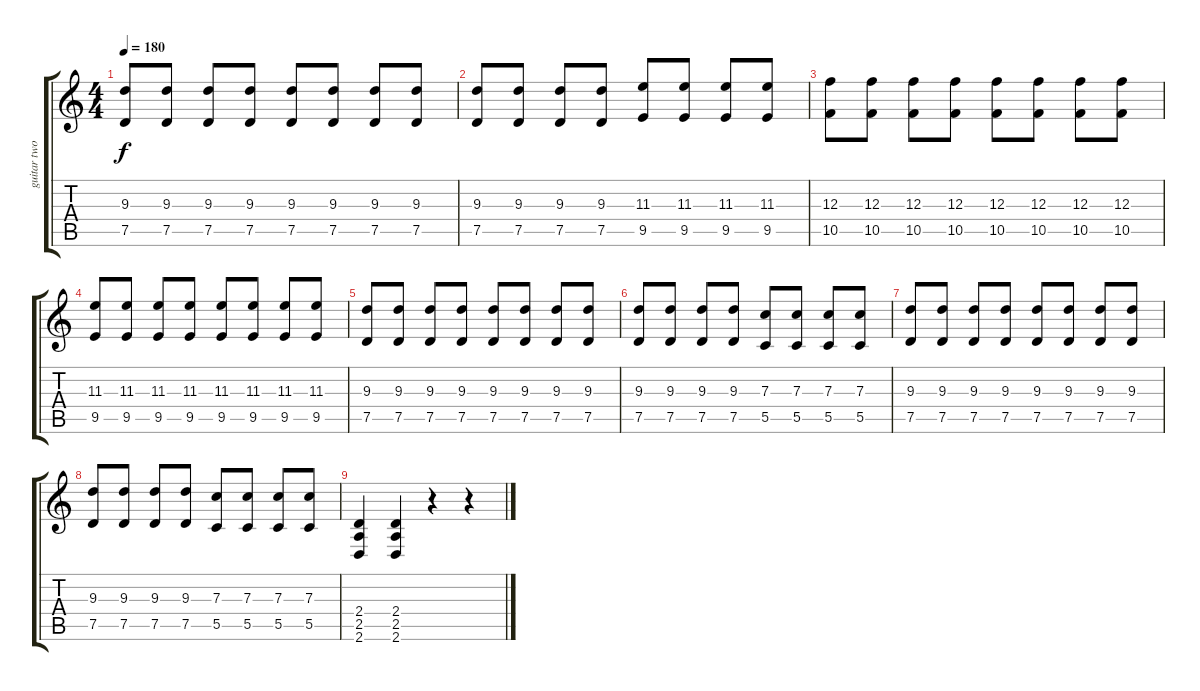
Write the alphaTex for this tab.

\track ("guitar two double" "guitar two") {instrument overdrivenguitar}
\staff {score tabs}
\tuning (D4 A3 F3 C3 G2 C2) {hide}
\ts (4 4)
\tempo 180
\clef g2
\ks c
(9.3 7.5).8{dy f} (9.3 7.5).8 (9.3 7.5).8 (9.3 7.5).8 (9.3 7.5).8 (9.3 7.5).8 (9.3 7.5).8 (9.3 7.5).8 |
(9.3 7.5).8 (9.3 7.5).8 (9.3 7.5).8 (9.3 7.5).8 (11.3 9.5).8 (11.3 9.5).8 (11.3 9.5).8 (11.3 9.5).8 |
(12.3 10.5).8 (12.3 10.5).8 (12.3 10.5).8 (12.3 10.5).8 (12.3 10.5).8 (12.3 10.5).8 (12.3 10.5).8 (12.3 10.5).8 |
(11.3 9.5).8 (11.3 9.5).8 (11.3 9.5).8 (11.3 9.5).8 (11.3 9.5).8 (11.3 9.5).8 (11.3 9.5).8 (11.3 9.5).8 |
(9.3 7.5).8 (9.3 7.5).8 (9.3 7.5).8 (9.3 7.5).8 (9.3 7.5).8 (9.3 7.5).8 (9.3 7.5).8 (9.3 7.5).8 |
(9.3 7.5).8 (9.3 7.5).8 (9.3 7.5).8 (9.3 7.5).8 (7.3 5.5).8 (7.3 5.5).8 (7.3 5.5).8 (7.3 5.5).8 |
(9.3 7.5).8 (9.3 7.5).8 (9.3 7.5).8 (9.3 7.5).8 (9.3 7.5).8 (9.3 7.5).8 (9.3 7.5).8 (9.3 7.5).8 |
(9.3 7.5).8 (9.3 7.5).8 (9.3 7.5).8 (9.3 7.5).8 (7.3 5.5).8 (7.3 5.5).8 (7.3 5.5).8 (7.3 5.5).8 |
(2.4 2.5 2.6).4 (2.4 2.5 2.6).4 r.4 r.4
